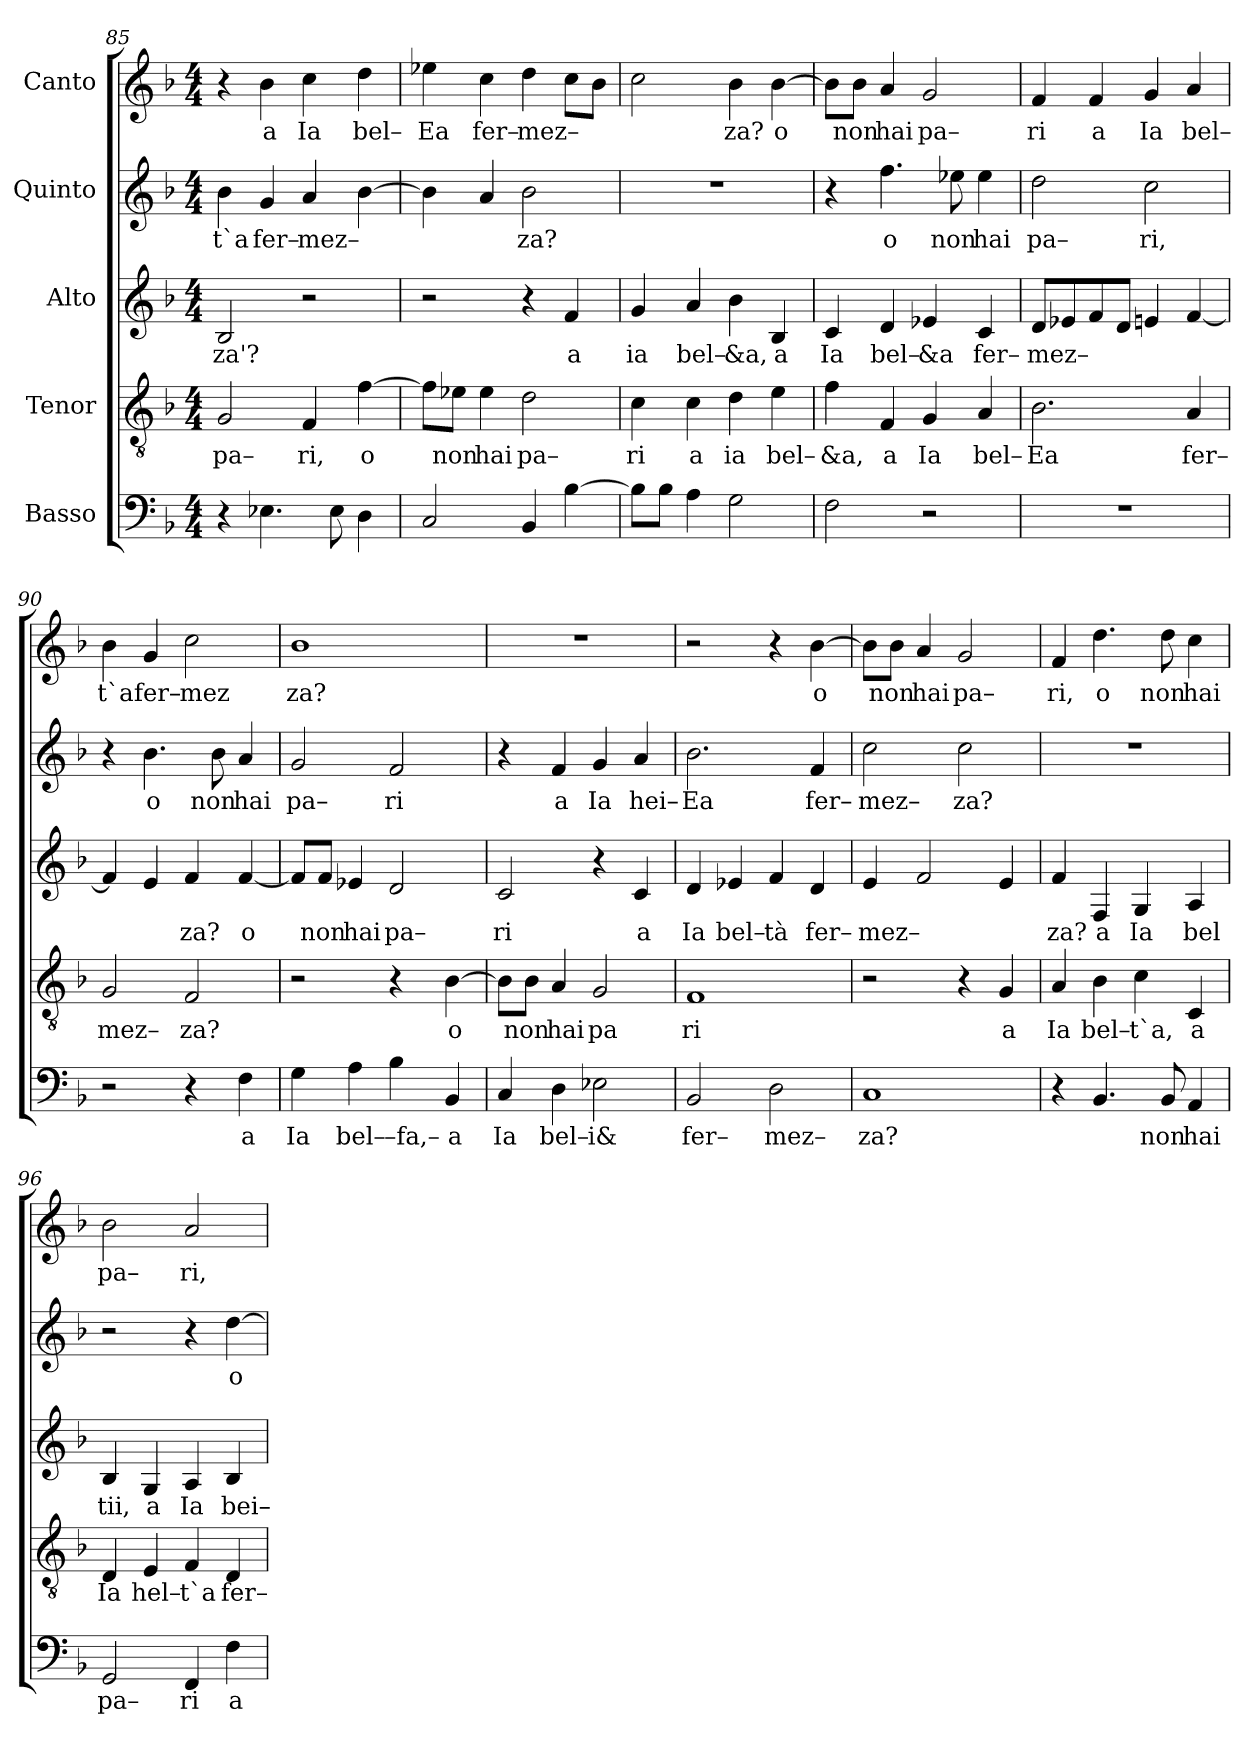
**kern	**text	**kern	**text	**kern	**text	**kern	**text	**kern	**text
*part5	*part5	*part4	*part4	*part3	*part3	*part2	*part2	*part1	*part1
*staff5	*staff5	*staff4	*staff4	*staff3	*staff3	*staff2	*staff2	*staff1	*staff1
*I"Basso	*	*I"Tenor	*	*I"Alto	*	*I"Quinto	*	*I"Canto	*
*clefF4	*	*clefGv2	*	*clefG2	*	*clefG2	*	*clefG2	*
*k[b-]	*	*k[b-]	*	*k[b-]	*	*k[b-]	*	*k[b-]	*
*F:	*	*F:	*	*F:	*	*F:	*	*F:	*
*M4/4	*	*M4/4	*	*M4/4	*	*M4/4	*	*M4/4	*
=85	=85	=85	=85	=85	=85	=85	=85	=85	=85
!	!	!	!LO:LY:b	!	!LO:LY:b	!	!LO:LY:b	!	!
4r	.	2G/	pa–	2B-/	za'?	4b-\	t`a	4r	.
!	!	!	!	!	!	!	!LO:LY:b	!	!LO:LY:b
4.E-X\	.	.	.	.	.	4g/	fer–	4b-\	a
!	!	!	!LO:LY:b	!	!	!	!LO:LY:b	!	!LO:LY:b
.	.	4F/	ri,	2r	.	4a/	mez–	4cc\	Ia
8E-\	.	.	.	.	.	.	.	.	.
!	!	!	!LO:LY:b	!	!	!	!	!	!LO:LY:b
4D\	.	[4f\	o	.	.	[4b-\	.	4dd\	bel–
=86	=86	=86	=86	=86	=86	=86	=86	=86	=86
!	!	!	!	!	!	!	!	!	!LO:LY:b
2C/	.	8f\L]	.	2r	.	4b-\]	.	4ee-X\	Ea
!	!	!	!LO:LY:b	!	!	!	!	!	!
.	.	8e-X\J	non	.	.	.	.	.	.
!	!	!	!LO:LY:b	!	!	!	!	!	!LO:LY:b
.	.	4e-\	hai	.	.	4a/	.	4cc\	fer–
!	!	!	!LO:LY:b	!	!	!	!LO:LY:b	!	!LO:LY:b
4BB-/	.	2d\	pa–	4r	.	2b-\	za?	4dd\	mez–
!	!	!	!	!	!LO:LY:b	!	!	!	!
[4B-\	.	.	.	4f/	a	.	.	8cc\L	.
.	.	.	.	.	.	.	.	8b-\J	.
=87	=87	=87	=87	=87	=87	=87	=87	=87	=87
!	!	!	!LO:LY:b	!	!LO:LY:b	!	!	!	!
8B-\L]	.	4c\	ri	4g/	ia	1r	.	2cc\	.
8B-\J	.	.	.	.	.	.	.	.	.
!	!	!	!LO:LY:b	!	!LO:LY:b	!	!	!	!
4A\	.	4c\	a	4a/	bel–	.	.	.	.
!	!	!	!LO:LY:b	!	!LO:LY:b	!	!	!	!LO:LY:b
2G\	.	4d\	ia	4b-\	&a,	.	.	4b-\	za?
!	!	!	!LO:LY:b	!	!LO:LY:b	!	!	!	!LO:LY:b
.	.	4e\	bel–	4B-/	a	.	.	[4b-\	o
=88	=88	=88	=88	=88	=88	=88	=88	=88	=88
!	!	!	!LO:LY:b	!	!LO:LY:b	!	!	!	!
2F\	.	4f\	&a,	4c/	Ia	4r	.	8b-\L]	.
!	!	!	!	!	!	!	!	!	!LO:LY:b
.	.	.	.	.	.	.	.	8b-\J	non
!	!	!	!LO:LY:b	!	!LO:LY:b	!	!LO:LY:b	!	!LO:LY:b
.	.	4F/	a	4d/	bel–	4.ff\	o	4a/	hai
!	!	!	!LO:LY:b	!	!LO:LY:b	!	!	!	!LO:LY:b
2r	.	4G/	Ia	4e-X/	&a	.	.	2g/	pa–
!	!	!	!	!	!	!	!LO:LY:b	!	!
.	.	.	.	.	.	8ee-X\	non	.	.
!	!	!	!LO:LY:b	!	!LO:LY:b	!	!LO:LY:b	!	!
.	.	4A/	bel–	4c/	fer–	4ee-\	hai	.	.
=89	=89	=89	=89	=89	=89	=89	=89	=89	=89
!	!	!	!LO:LY:b	!	!LO:LY:b	!	!LO:LY:b	!	!LO:LY:b
1r	.	2.B-\	Ea	8d/L	mez–	2dd\	pa–	4f/	ri
.	.	.	.	8e-X/	.	.	.	.	.
!	!	!	!	!	!	!	!	!	!LO:LY:b
.	.	.	.	8f/	.	.	.	4f/	a
.	.	.	.	8d/J	.	.	.	.	.
!	!	!	!	!	!	!	!LO:LY:b	!	!LO:LY:b
.	.	.	.	4en/	.	2cc\	ri,	4g/	Ia
!	!	!	!LO:LY:b	!	!	!	!	!	!LO:LY:b
.	.	4A/	fer–	[4f/	.	.	.	4a/	bel–
=90	=90	=90	=90	=90	=90	=90	=90	=90	=90
!	!	!	!LO:LY:b	!	!	!	!	!	!LO:LY:b
2r	.	2G/	mez–	4f/]	.	4r	.	4b-\	t`a
!	!	!	!	!	!	!	!LO:LY:b	!	!LO:LY:b
.	.	.	.	4e/	.	4.b-\	o	4g/	fer–
!	!	!	!LO:LY:b	!	!LO:LY:b	!	!	!	!LO:LY:b
4r	.	2F/	za?	4f/	za?	.	.	2cc\	mez
!	!	!	!	!	!	!	!LO:LY:b	!	!
.	.	.	.	.	.	8b-\	non	.	.
!	!LO:LY:b	!	!	!	!LO:LY:b	!	!LO:LY:b	!	!
4F\	a	.	.	[4f/	o	4a/	hai	.	.
=91	=91	=91	=91	=91	=91	=91	=91	=91	=91
!	!LO:LY:b	!	!	!	!	!	!LO:LY:b	!	!LO:LY:b
4G\	Ia	2r	.	8f/L]	.	2g/	pa–	1b-	za?
!	!	!	!	!	!LO:LY:b	!	!	!	!
.	.	.	.	8f/J	non	.	.	.	.
!	!LO:LY:b	!	!	!	!LO:LY:b	!	!	!	!
4A\	bel–	.	.	4e-X/	hai	.	.	.	.
!	!LO:LY:b	!	!	!	!LO:LY:b	!	!LO:LY:b	!	!
4B-\	–fa,–	4r	.	2d/	pa–	2f/	ri	.	.
!	!LO:LY:b	!	!LO:LY:b	!	!	!	!	!	!
4BB-/	a	[4B-\	o	.	.	.	.	.	.
=92	=92	=92	=92	=92	=92	=92	=92	=92	=92
!	!LO:LY:b	!	!	!	!LO:LY:b	!	!	!	!
4C/	Ia	8B-\L]	.	2c/	ri	4r	.	1r	.
!	!	!	!LO:LY:b	!	!	!	!	!	!
.	.	8B-\J	non	.	.	.	.	.	.
!	!LO:LY:b	!	!LO:LY:b	!	!	!	!LO:LY:b	!	!
4D\	bel–	4A/	hai	.	.	4f/	a	.	.
!	!LO:LY:b	!	!LO:LY:b	!	!	!	!LO:LY:b	!	!
2E-X\	i&	2G/	pa	4r	.	4g/	Ia	.	.
!	!	!	!	!	!LO:LY:b	!	!LO:LY:b	!	!
.	.	.	.	4c/	a	4a/	hei–	.	.
=93	=93	=93	=93	=93	=93	=93	=93	=93	=93
!	!LO:LY:b	!	!LO:LY:b	!	!LO:LY:b	!	!LO:LY:b	!	!
2BB-/	fer–	1F	ri	4d/	Ia	2.b-\	Ea	2r	.
!	!	!	!	!	!LO:LY:b	!	!	!	!
.	.	.	.	4e-X/	bel–	.	.	.	.
!	!LO:LY:b	!	!	!	!LO:LY:b	!	!	!	!
2D\	mez–	.	.	4f/	tà	.	.	4r	.
!	!	!	!	!	!LO:LY:b	!	!LO:LY:b	!	!LO:LY:b
.	.	.	.	4d/	fer–	4f/	fer–	[4b-\	o
=94	=94	=94	=94	=94	=94	=94	=94	=94	=94
!	!LO:LY:b	!	!	!	!LO:LY:b	!	!LO:LY:b	!	!
1C	za?	2r	.	4e/	mez–	2cc\	mez–	8b-\L]	.
!	!	!	!	!	!	!	!	!	!LO:LY:b
.	.	.	.	.	.	.	.	8b-\J	non
!	!	!	!	!	!	!	!	!	!LO:LY:b
.	.	.	.	2f/	.	.	.	4a/	hai
!	!	!	!	!	!	!	!LO:LY:b	!	!LO:LY:b
.	.	4r	.	.	.	2cc\	za?	2g/	pa–
!	!	!	!LO:LY:b	!	!	!	!	!	!
.	.	4G/	a	4e/	.	.	.	.	.
=95	=95	=95	=95	=95	=95	=95	=95	=95	=95
!	!	!	!LO:LY:b	!	!LO:LY:b	!	!	!	!LO:LY:b
4r	.	4A/	Ia	4f/	za?	1r	.	4f/	ri,
!	!	!	!LO:LY:b	!	!LO:LY:b	!	!	!	!LO:LY:b
4.BB-/	.	4B-\	bel–	4F/	a	.	.	4.dd\	o
!	!	!	!LO:LY:b	!	!LO:LY:b	!	!	!	!
.	.	4c\	t`a,	4G/	Ia	.	.	.	.
!	!LO:LY:b	!	!	!	!	!	!	!	!LO:LY:b
8BB-/	non	.	.	.	.	.	.	8dd\	non
!	!LO:LY:b	!	!LO:LY:b	!	!LO:LY:b	!	!	!	!LO:LY:b
4AA/	hai	4C/	a	4A/	bel	.	.	4cc\	hai
=96	=96	=96	=96	=96	=96	=96	=96	=96	=96
!	!LO:LY:b	!	!LO:LY:b	!	!LO:LY:b	!	!	!	!LO:LY:b
2GG/	pa–	4D/	Ia	4B-/	tii,	2r	.	2b-\	pa–
!	!	!	!LO:LY:b	!	!LO:LY:b	!	!	!	!
.	.	4E/	hel–	4G/	a	.	.	.	.
!	!LO:LY:b	!	!LO:LY:b	!	!LO:LY:b	!	!	!	!LO:LY:b
4FF/	ri	4F/	t`a	4A/	Ia	4r	.	2a/	ri,
!	!LO:LY:b	!	!LO:LY:b	!	!LO:LY:b	!	!LO:LY:b	!	!
4F\	a	4D/	fer–	4B-/	bei–	[4dd\	o	.	.
=	=	=	=	=	=	=	=	=	=
*-	*-	*-	*-	*-	*-	*-	*-	*-	*-
